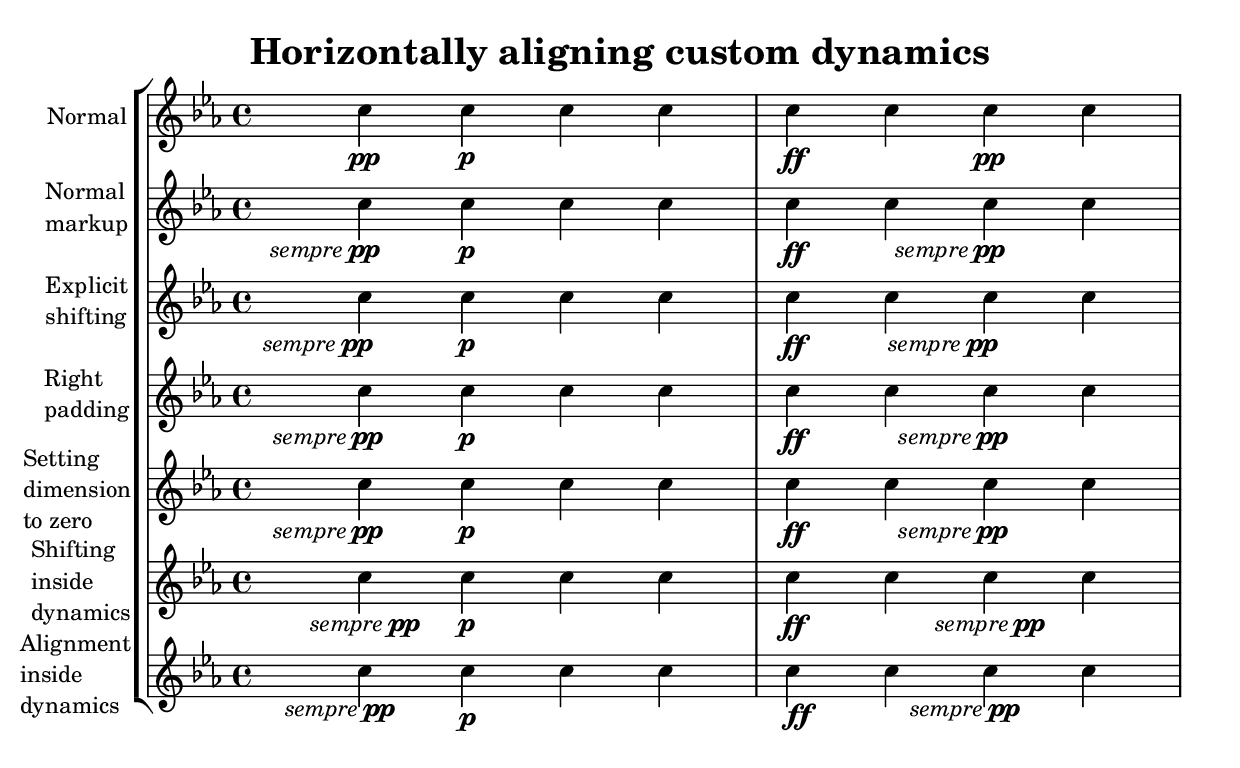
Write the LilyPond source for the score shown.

\version "2.17.6"

\header {
  lsrtags = "correction-wanted, expressive-marks, tweaks-and-overrides, version-specific"

  texidoc = "
Some dynamic expressions involve additional text, like @qq{sempre pp}.
Since dynamics are usually centered under the note, the \\pp would be
displayed way after the note it applies to.

To correctly align the @qq{sempre pp} horizontally, so that it is
aligned as if it were only the \\pp, there are several approaches:

* Simply use @code{\\once\\override DynamicText.X-offset = #-9.2}
before the note with the dynamics to manually shift it to the correct
position. Drawback: This has to be done manually each time you use that
dynamic markup...

* Add some padding (@code{#:hspace 7.1}) into the
definition of your custom dynamic mark, so that after lilypond
center-aligns it, it is already correctly aligned. Drawback: The
padding really takes up that space and does not allow any other markup
or dynamics to be shown in that position.

* Shift the dynamic script @code{\\once\\override ...X-offset = ..}.
Drawback: @code{\\once\\override} is needed for every invocation!

* Set the dimensions of the additional text to 0 (using
@code{#:with-dimensions '(0 . 0) '(0 . 0)}). Drawback: To LilyPond
@qq{sempre} has no extent, so it might put other stuff there and create
collisions (which are not detected by the collision detection!). Also,
there seems to be some spacing, so it's not exactly the same alignment
as without the additional text

* Add an explicit shifting directly inside the scheme function for the
dynamic-script.

* Set an explicit alignment inside the dynamic-script. By default, this
won't have any effect, only if one sets X-offset! Drawback: One needs
to set @code{DynamicText #'X-offset}, which will apply to all dynamic
texts! Also, it is aligned at the right edge of the additional text,
not at the center of pp.
"
  doctitle = "Horizontally aligning custom dynamics (e.g. \"sempre pp\" \"piu f\" \"subito p\")"
}

\header { title = "Horizontally aligning custom dynamics" }

\paper { ragged-right = ##f }

% Solution 1: Using a simple markup with a particular halign value
% Drawback: It's a markup, not a dynamic command, so \dynamicDown
%           etc. will have no effect
semppMarkup = \markup { \halign #1.4 \italic "sempre" \dynamic "pp" }

% Solution 2: Using a dynamic script & shifting with
%             \once \override ...X-offset = ..
% Drawback: \once \override needed for every invocation
semppK =
#(make-dynamic-script
  (markup #:line
          (#:normal-text
           #:italic "sempre"
           #:dynamic "pp")))

% Solution 3: Padding the dynamic script so the center-alignment
%             puts it at the correct position
% Drawback: the padding really reserves the space, nothing else can be there
semppT =
#(make-dynamic-script
  (markup #:line
          (#:normal-text
           #:italic "sempre"
           #:dynamic "pp"
           #:hspace 7.1)))

% Solution 4: Dynamic, setting the dimensions of the additional text to 0
% Drawback: To lilypond "sempre" has no extent, so it might put
%           other stuff there => collisions
% Drawback: Also, there seems to be some spacing, so it's not exactly the
%           same alignment as without the additional text
semppM =
#(make-dynamic-script
  (markup #:line
          (#:with-dimensions '(0 . 0) '(0 . 0)
                             #:right-align
                             #:normal-text
                             #:italic "sempre"
                             #:dynamic "pp")))

% Solution 5: Dynamic with explicit shifting inside the scheme function
semppG =
#(make-dynamic-script
  (markup #:hspace 0
          #:translate '(-18.85 . 0)
          #:line (#:normal-text
                  #:italic "sempre"
                  #:dynamic "pp")))

% Solution 6: Dynamic with explicit alignment. This has only effect
%             if one sets X-offset!
% Drawback: One needs to set DynamicText.X-offset!
% Drawback: Aligned at the right edge of the additional text,
%           not at the center of pp
semppMII =
#(make-dynamic-script
  (markup #:line (#:right-align
                  #:normal-text
                  #:italic "sempre"
                  #:dynamic "pp")))

\context StaffGroup <<
  \context Staff = "s" <<
    \set Staff.instrumentName = #"Normal"
    \relative c'' {
      \key es \major
      c4\pp c\p c c | c\ff c c\pp c
    }
  >>
  \context Staff = "sMarkup" <<
    \set Staff.instrumentName = \markup \column { Normal markup }
    \relative c'' {
      \key es \major
      c4-\semppMarkup c\p c c | c\ff c c-\semppMarkup c
    }
  >>
  \context Staff = "sK" <<
    \set Staff.instrumentName = \markup \column { Explicit shifting }
    \relative c'' {
      \key es \major
      \once \override DynamicText.X-offset = #-9.2
      c4\semppK c\p c c
      c4\ff c
      \once \override DynamicText.X-offset = #-9.2
      c4\semppK c
    }
  >>
  \context Staff = "sT" <<
    \set Staff.instrumentName = \markup \column { Right padding }
    \relative c'' {
      \key es \major
      c4\semppT c\p c c | c\ff c c\semppT c
    }
  >>
  \context Staff = "sM" <<
    \set Staff.instrumentName = \markup \column { Setting dimension "to zero" }
    \relative c'' {
      \key es \major
      c4\semppM c\p c c | c\ff c c\semppM c
    }
  >>
  \context Staff = "sG" <<
    \set Staff.instrumentName = \markup \column { Shifting inside dynamics }
    \relative c'' {
      \key es \major
      c4\semppG c\p c c | c\ff c c\semppG c
    }
  >>
  \context Staff = "sMII" <<
    \set Staff.instrumentName = \markup \column { Alignment inside dynamics }
    \relative c'' {
      \key es \major
      % Setting to ##f (false) gives the same result
      \override DynamicText.X-offset = #0
      c4\semppMII c\p c c | c\ff c c\semppMII c
    }
  >>
>>
